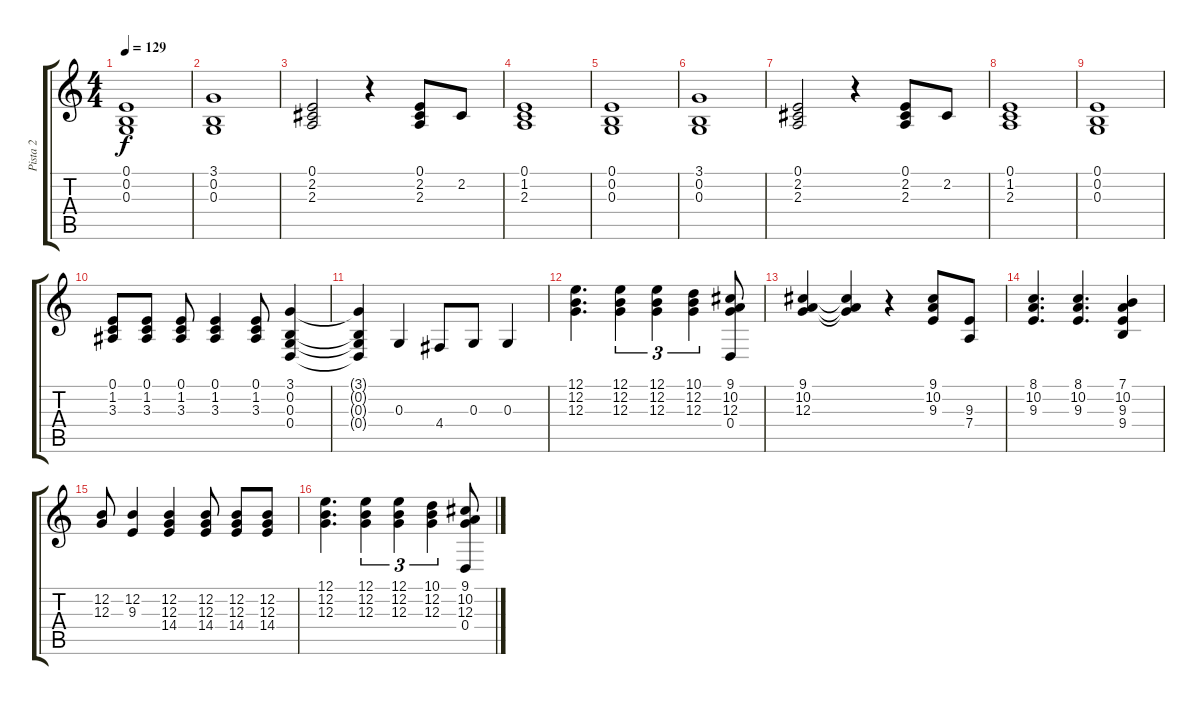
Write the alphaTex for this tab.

\track ("Pista 2" "Pista 2") {instrument acousticgrandpiano}
\staff {score tabs}
\tuning (E4 B3 G3 D3 A2 E2) {hide}
\ts (4 4)
\tempo 129
\clef g2
\ks c
(0.1 0.2 0.3).1{dy f} |
(3.1 0.2 0.3).1 |
(0.1 2.2 2.3).2 r.4 (0.1 2.2 2.3).8 2.2.8 |
(0.1 1.2 2.3).1 |
(0.1 0.2 0.3).1 |
(3.1 0.2 0.3).1 |
(0.1 2.2 2.3).2 r.4 (0.1 2.2 2.3).8 2.2.8 |
(0.1 1.2 2.3).1 |
(0.1 0.2 0.3).1 |
(0.1 1.2 3.3).8 (0.1 1.2 3.3).8 (0.1 1.2 3.3).8 (0.1 1.2 3.3).4 (0.1 1.2 3.3).8 (3.1 0.2 0.3 0.4).4 |
(3.1{t} 0.2{t} 0.3{t} 0.4{t}).4 0.3.4 4.4.8 0.3.8 0.3.4 |
(12.1 12.2 12.3).4{d} (12.1 12.2 12.3).4{tu (3 2)} (12.1 12.2 12.3).4{tu (3 2)} (10.1 12.2 12.3).4{tu (3 2)} (9.1 10.2 12.3 0.4).8 |
(9.1 10.2 12.3).4 (9.1{t} 10.2{t} 12.3{t}).4 r.4 (9.1 10.2 9.3).8 (9.3 7.4).8 |
(8.1 10.2 9.3).4{d} (8.1 10.2 9.3).4{d} (7.1 10.2 9.3 9.4).4 |
(12.2 12.3).8 (12.2 9.3).4 (12.2 12.3 14.4).4 (12.2 12.3 14.4).8 (12.2 12.3 14.4).8 (12.2 12.3 14.4).8 |
(12.1 12.2 12.3).4{d} (12.1 12.2 12.3).4{tu (3 2)} (12.1 12.2 12.3).4{tu (3 2)} (10.1 12.2 12.3).4{tu (3 2)} (9.1 10.2 12.3 0.4).8
